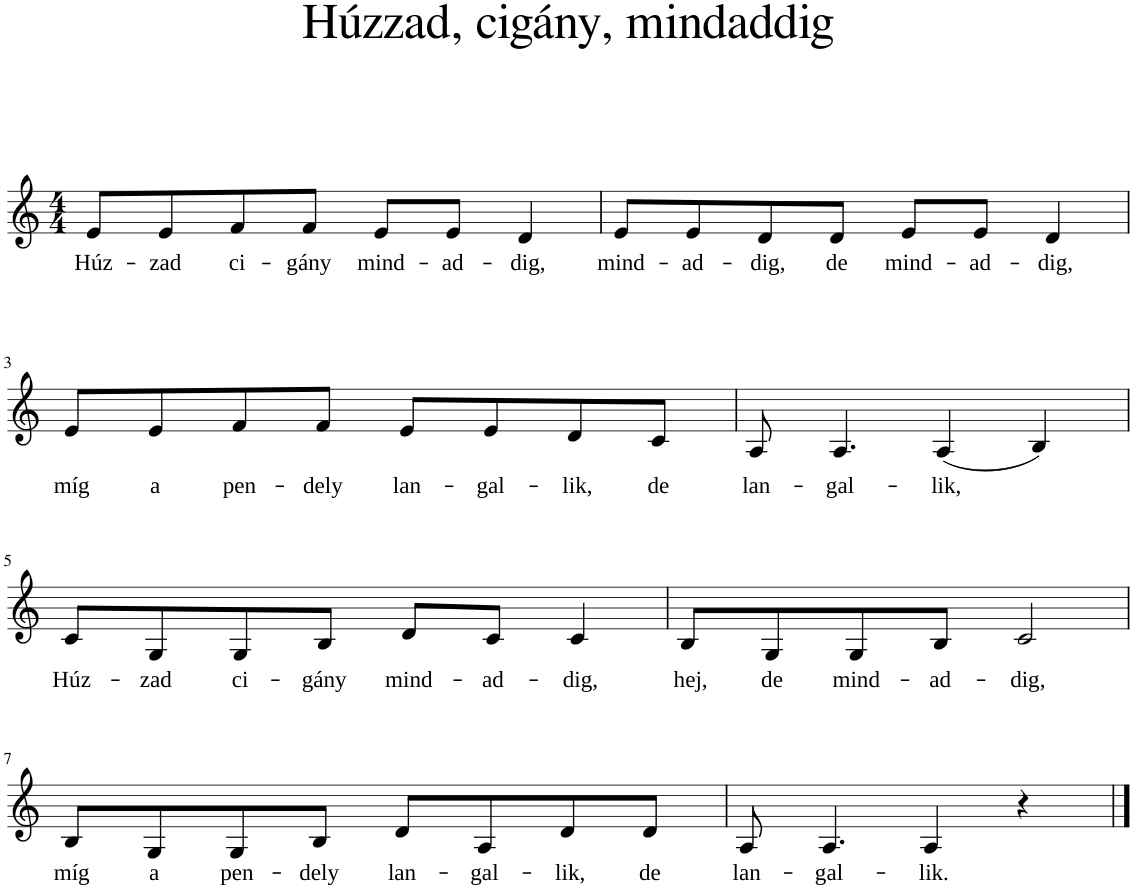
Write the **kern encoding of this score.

**kern	**text
*part1	*part1
*staff1	*staff1
*I"Piano	*
*I'Pno	*
*clefG2	*
*k[]	*
*M4/4	*
=1	=1
!	!LO:LY:b
8e/L	Húz-
!	!LO:LY:b
8e/	-zad
!	!LO:LY:b
8f/	ci-
!	!LO:LY:b
8f/J	-gány
!	!LO:LY:b
8e/L	mind-
!	!LO:LY:b
8e/J	-ad-
!	!LO:LY:b
4d/	-dig,
=2	=2
!	!LO:LY:b
8e/L	mind-
!	!LO:LY:b
8e/	-ad-
!	!LO:LY:b
8d/	-dig,
!	!LO:LY:b
8d/J	de
!	!LO:LY:b
8e/L	mind-
!	!LO:LY:b
8e/J	-ad-
!	!LO:LY:b
4d/	-dig,
!!LO:LB:g=z
=3	=3
!	!LO:LY:b
8e/L	míg
!	!LO:LY:b
8e/	a
!	!LO:LY:b
8f/	pen-
!	!LO:LY:b
8f/J	-dely
!	!LO:LY:b
8e/L	lan-
!	!LO:LY:b
8e/	-gal-
!	!LO:LY:b
8d/	-lik,
!	!LO:LY:b
8c/J	de
=4	=4
!	!LO:LY:b
8A/	lan-
!	!LO:LY:b
4.A/	-gal-
!	!LO:LY:b
(4A/	lik,
4B/)	.
!!LO:LB:g=z
=5	=5
!	!LO:LY:b
8c/L	Húz-
!	!LO:LY:b
8G/	-zad
!	!LO:LY:b
8G/	ci-
!	!LO:LY:b
8B/J	-gány
!	!LO:LY:b
8d/L	mind-
!	!LO:LY:b
8c/J	-ad-
!	!LO:LY:b
4c/	-dig,
=6	=6
!	!LO:LY:b
8B/L	hej,
!	!LO:LY:b
8G/	de
!	!LO:LY:b
8G/	mind-
!	!LO:LY:b
8B/J	-ad-
!	!LO:LY:b
2c/	-dig,
!!LO:LB:g=z
=7	=7
!	!LO:LY:b
8B/L	míg
!	!LO:LY:b
8G/	a
!	!LO:LY:b
8G/	pen-
!	!LO:LY:b
8B/J	-dely
!	!LO:LY:b
8d/L	lan-
!	!LO:LY:b
8A/	-gal-
!	!LO:LY:b
8d/	-lik,
!	!LO:LY:b
8d/J	de
=8	=8
!	!LO:LY:b
8A/	lan-
!	!LO:LY:b
4.A/	-gal-
!	!LO:LY:b
4A/	-lik.
4r	.
==	==
*-	*-
